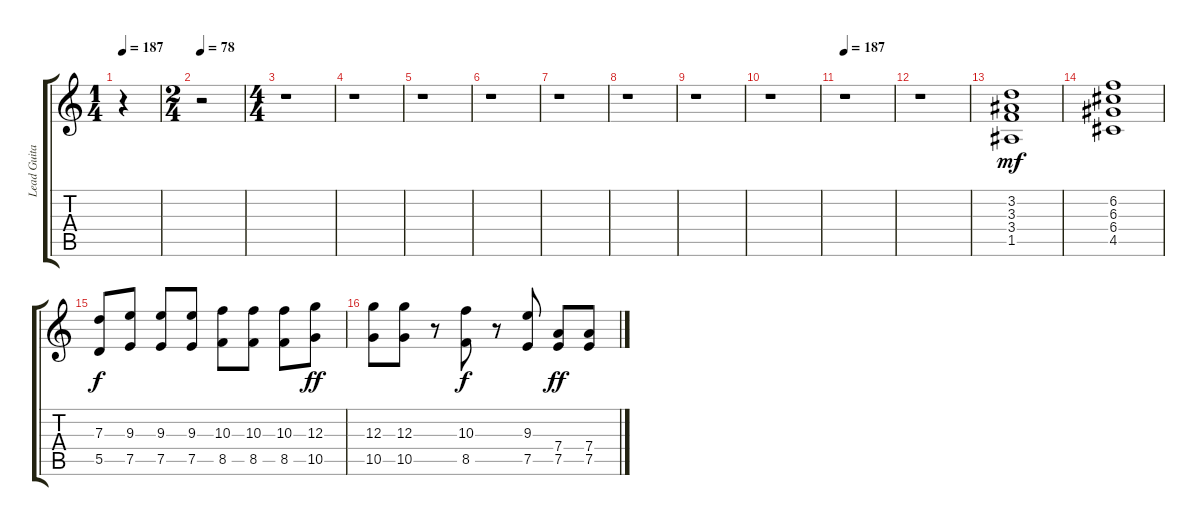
\track ("Lead Guitar" "Lead Guita") {instrument distortionguitar}
\staff {score tabs}
\tuning (E4 B3 G3 D3 A2 E2) {hide}
\ts (1 4)
\tempo 187
\tempo 78
\tempo 187
\clef g2
\ks c
r.4{dy mf instrument distortionguitar} |
\ts (2 4)
\tempo 78
r.2 |
\ts (4 4)
r.1 |
r.1 |
r.1 |
r.1 |
r.1 |
r.1 |
r.1 |
r.1 |
\tempo 187
r.1 |
r.1 |
(3.2 3.3 3.4 1.5).1 |
(6.2 6.3 6.4 4.5).1 |
(7.3 5.5).8{dy f} (9.3 7.5).8 (9.3 7.5).8 (9.3 7.5).8 (10.3 8.5).8 (10.3 8.5).8 (10.3 8.5).8 (12.3 10.5).8{dy ff} |
(12.3 10.5).8 (12.3 10.5).8 r.8 (10.3 8.5).8{dy f} r.8 (9.3 7.5).8 (7.4 7.5).8{dy ff} (7.4 7.5).8
